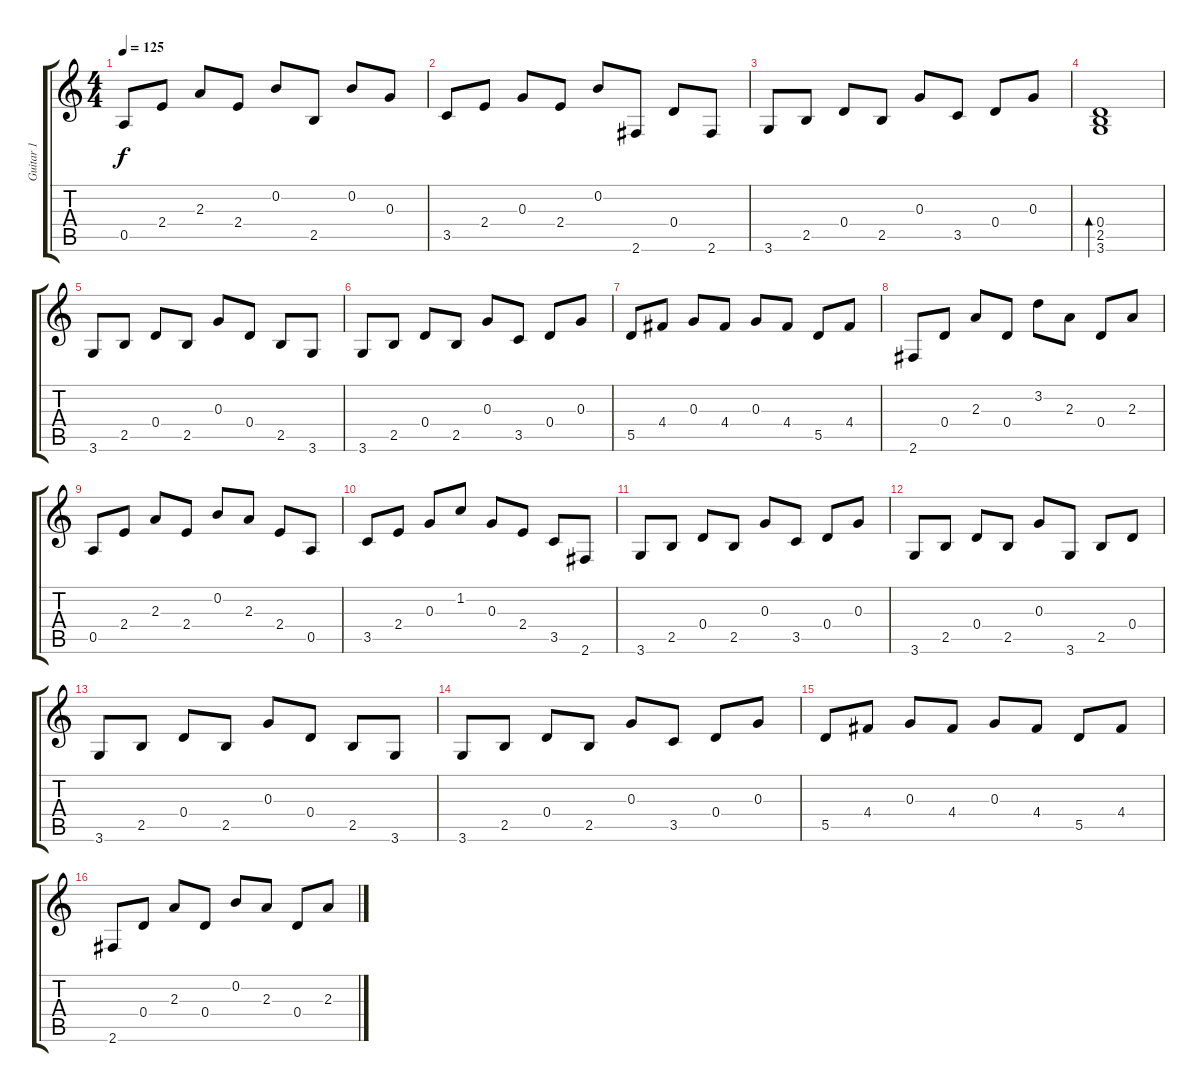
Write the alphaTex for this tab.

\track ("Guitar 1" "Guitar 1") {instrument acousticguitarsteel}
\staff {score tabs}
\tuning (E4 B3 G3 D3 A2 E2) {hide}
\ts (4 4)
\tempo 125
\clef g2
\ks c
0.5.8{dy f} 2.4.8 2.3.8 2.4.8 0.2.8 2.5.8 0.2.8 0.3.8 |
3.5.8 2.4.8 0.3.8 2.4.8 0.2.8 2.6.8 0.4.8 2.6.8 |
3.6.8 2.5.8 0.4.8 2.5.8 0.3.8 3.5.8 0.4.8 0.3.8 |
(0.4 2.5 3.6).1{bd 240} |
3.6.8 2.5.8 0.4.8 2.5.8 0.3.8 0.4.8 2.5.8 3.6.8 |
3.6.8 2.5.8 0.4.8 2.5.8 0.3.8 3.5.8 0.4.8 0.3.8 |
5.5.8 4.4.8 0.3.8 4.4.8 0.3.8 4.4.8 5.5.8 4.4.8 |
2.6.8 0.4.8 2.3.8 0.4.8 3.2.8 2.3.8 0.4.8 2.3.8 |
0.5.8 2.4.8 2.3.8 2.4.8 0.2.8 2.3.8 2.4.8 0.5.8 |
3.5.8 2.4.8 0.3.8 1.2.8 0.3.8 2.4.8 3.5.8 2.6.8 |
3.6.8 2.5.8 0.4.8 2.5.8 0.3.8 3.5.8 0.4.8 0.3.8 |
3.6.8 2.5.8 0.4.8 2.5.8 0.3.8 3.6.8 2.5.8 0.4.8 |
3.6.8 2.5.8 0.4.8 2.5.8 0.3.8 0.4.8 2.5.8 3.6.8 |
3.6.8 2.5.8 0.4.8 2.5.8 0.3.8 3.5.8 0.4.8 0.3.8 |
5.5.8 4.4.8 0.3.8 4.4.8 0.3.8 4.4.8 5.5.8 4.4.8 |
2.6.8 0.4.8 2.3.8 0.4.8 0.2.8 2.3.8 0.4.8 2.3.8
